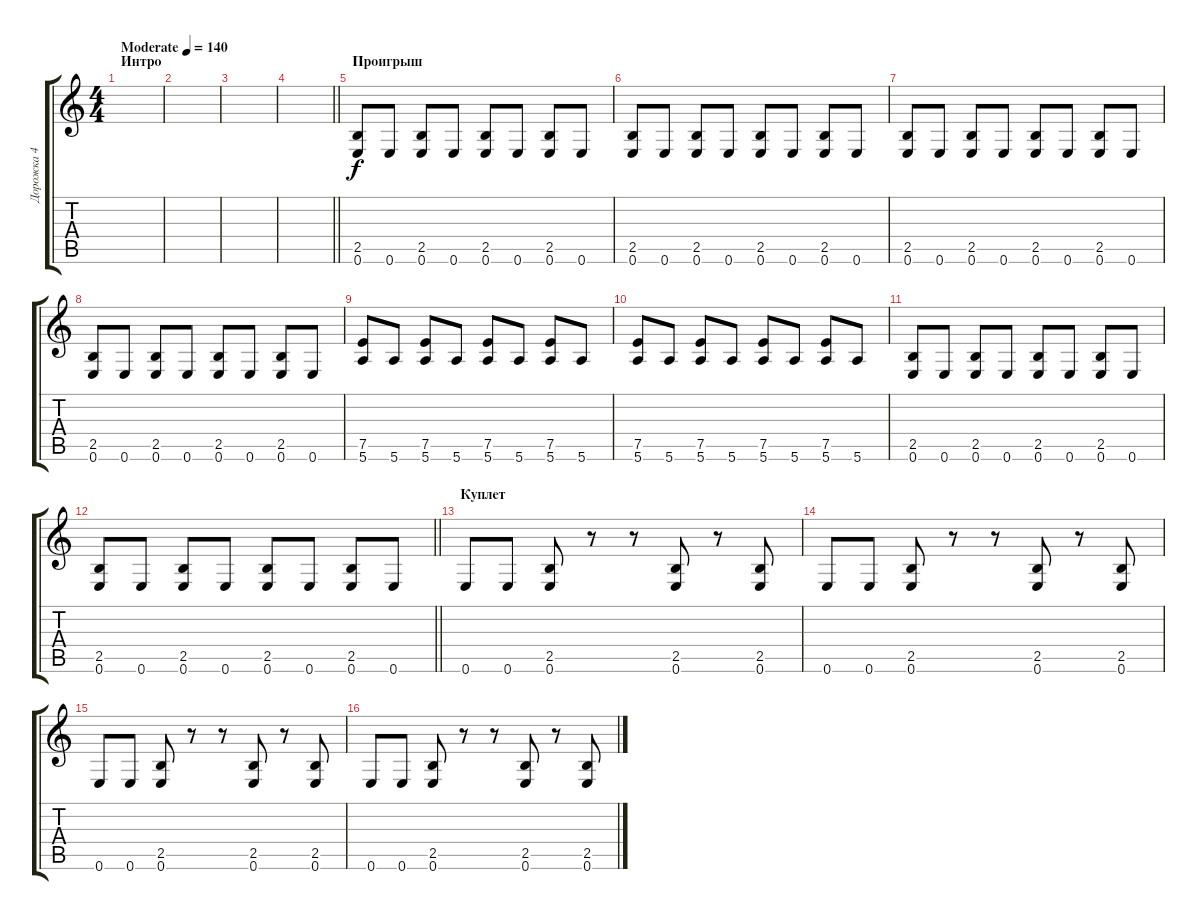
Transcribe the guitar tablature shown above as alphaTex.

\track ("Дорожка 4" "Дорожка 4") {instrument distortionguitar}
\staff {score tabs}
\tuning (E4 B3 G3 D3 A2 E2) {hide}
\ts (4 4)
\section ("" "Интро")
\tempo (140 "Moderate")
\clef g2
\ks c
|
|
|
\barLineRight lightlight
|
\section ("" "Проигрыш")
(2.5 0.6).8 0.6.8 (2.5 0.6).8 0.6.8 (2.5 0.6).8 0.6.8 (2.5 0.6).8 0.6.8 |
(2.5 0.6).8 0.6.8 (2.5 0.6).8 0.6.8 (2.5 0.6).8 0.6.8 (2.5 0.6).8 0.6.8 |
(2.5 0.6).8 0.6.8 (2.5 0.6).8 0.6.8 (2.5 0.6).8 0.6.8 (2.5 0.6).8 0.6.8 |
(2.5 0.6).8 0.6.8 (2.5 0.6).8 0.6.8 (2.5 0.6).8 0.6.8 (2.5 0.6).8 0.6.8 |
(7.5 5.6).8 5.6.8 (7.5 5.6).8 5.6.8 (7.5 5.6).8 5.6.8 (7.5 5.6).8 5.6.8 |
(7.5 5.6).8 5.6.8 (7.5 5.6).8 5.6.8 (7.5 5.6).8 5.6.8 (7.5 5.6).8 5.6.8 |
(2.5 0.6).8 0.6.8 (2.5 0.6).8 0.6.8 (2.5 0.6).8 0.6.8 (2.5 0.6).8 0.6.8 |
\barLineRight lightlight
(2.5 0.6).8 0.6.8 (2.5 0.6).8 0.6.8 (2.5 0.6).8 0.6.8 (2.5 0.6).8 0.6.8 |
\section ("" "Куплет")
0.6.8 0.6.8 (2.5 0.6).8 r.8 r.8 (2.5 0.6).8 r.8 (2.5 0.6).8 |
0.6.8 0.6.8 (2.5 0.6).8 r.8 r.8 (2.5 0.6).8 r.8 (2.5 0.6).8 |
0.6.8 0.6.8 (2.5 0.6).8 r.8 r.8 (2.5 0.6).8 r.8 (2.5 0.6).8 |
0.6.8 0.6.8 (2.5 0.6).8 r.8 r.8 (2.5 0.6).8 r.8 (2.5 0.6).8
